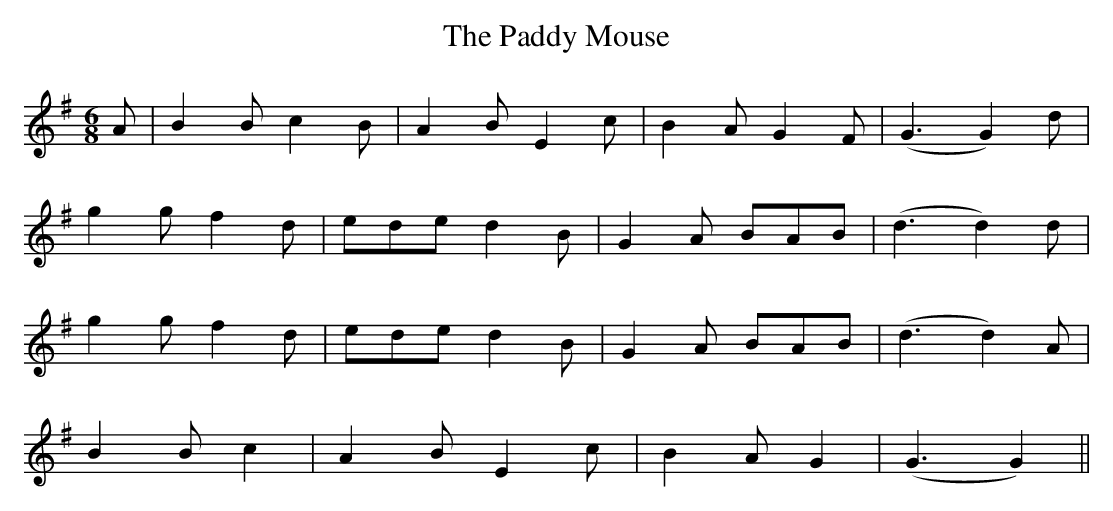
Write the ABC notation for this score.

X:1
T:Paddy Mouse, The
M:6/8
L:1/8
K:G
A|B2B c2B|A2B E2c|B2A G2F|(G3 G2)d|
g2g f2d|ede d2B|G2A BAB|(d3 d2)d|
g2g f2d|ede d2B|G2A BAB|(d3 d2)A|
B2B c2|A2B E2c|B2A G2|(G3 G2)||
